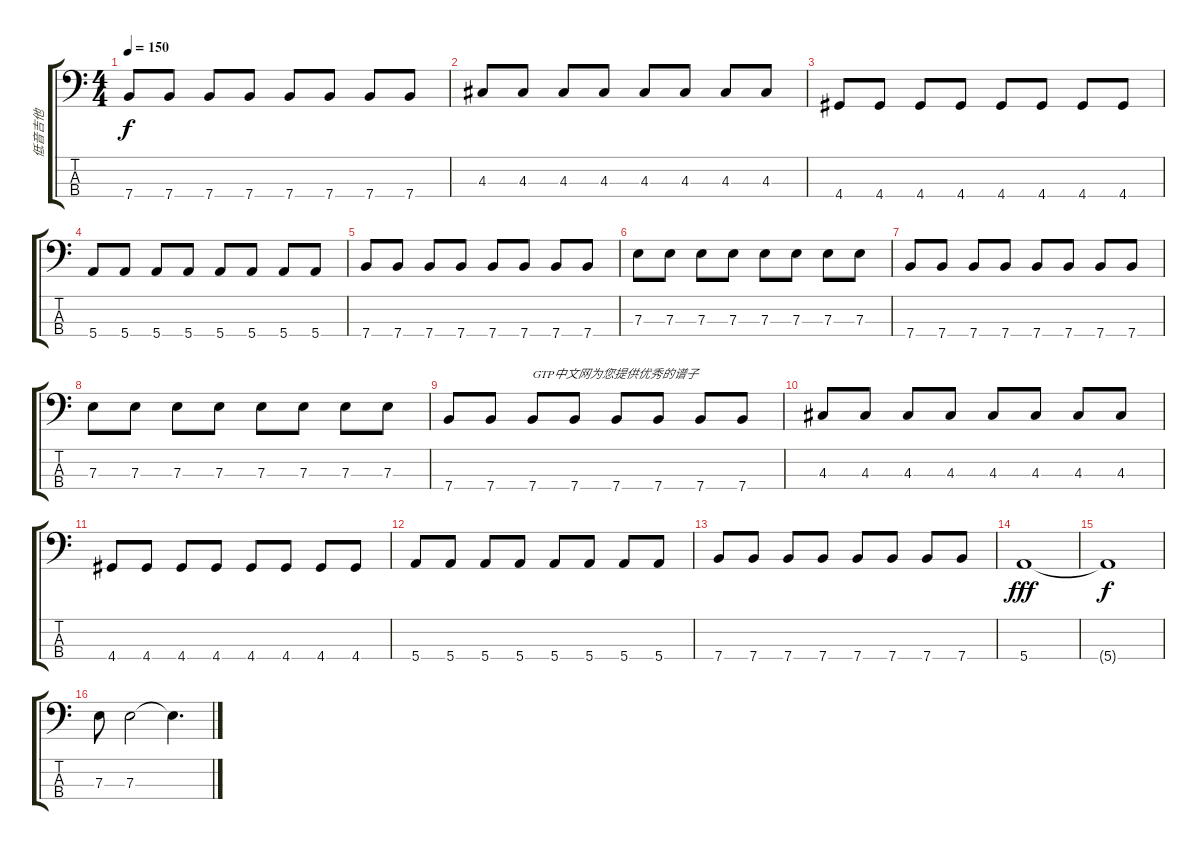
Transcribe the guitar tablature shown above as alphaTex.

\track ("低音吉他" "低音吉他") {instrument electricbassfinger}
\staff {score tabs}
\tuning (G2 D2 A1 E1) {hide}
\ts (4 4)
\tempo 150
\clef f4
\ks c
7.4.8{dy f} 7.4.8 7.4.8 7.4.8 7.4.8 7.4.8 7.4.8 7.4.8 |
4.3.8 4.3.8 4.3.8 4.3.8 4.3.8 4.3.8 4.3.8 4.3.8 |
4.4.8 4.4.8 4.4.8 4.4.8 4.4.8 4.4.8 4.4.8 4.4.8 |
5.4.8 5.4.8 5.4.8 5.4.8 5.4.8 5.4.8 5.4.8 5.4.8 |
7.4.8 7.4.8 7.4.8 7.4.8 7.4.8 7.4.8 7.4.8 7.4.8 |
7.3.8 7.3.8 7.3.8 7.3.8 7.3.8 7.3.8 7.3.8 7.3.8 |
7.4.8 7.4.8 7.4.8 7.4.8 7.4.8 7.4.8 7.4.8 7.4.8 |
7.3.8 7.3.8 7.3.8 7.3.8 7.3.8 7.3.8 7.3.8 7.3.8 |
7.4.8 7.4.8 7.4.8{txt "GTP中文网为您提供优秀的谱子"} 7.4.8 7.4.8 7.4.8 7.4.8 7.4.8 |
4.3.8 4.3.8 4.3.8 4.3.8 4.3.8 4.3.8 4.3.8 4.3.8 |
4.4.8 4.4.8 4.4.8 4.4.8 4.4.8 4.4.8 4.4.8 4.4.8 |
5.4.8 5.4.8 5.4.8 5.4.8 5.4.8 5.4.8 5.4.8 5.4.8 |
7.4.8 7.4.8 7.4.8 7.4.8 7.4.8 7.4.8 7.4.8 7.4.8 |
5.4.1{dy fff} |
5.4{t}.1{dy f} |
7.3.8 7.3.2 7.3{t}.4{d}
